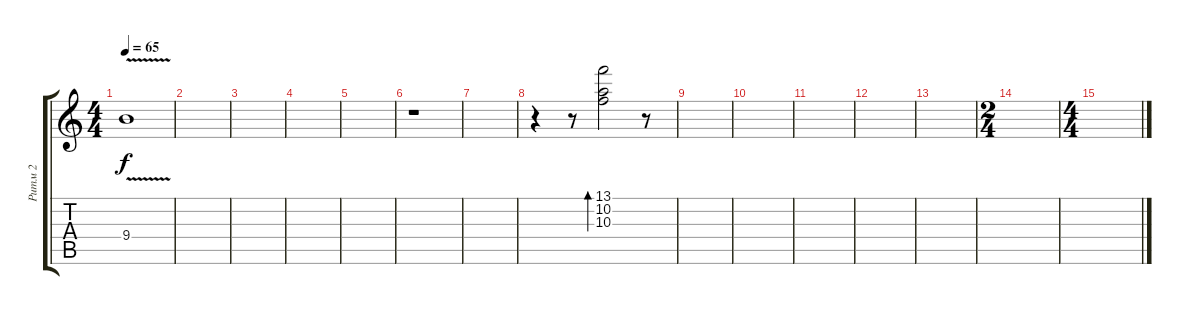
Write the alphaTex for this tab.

\track ("Ритм 2" "Ритм 2") {instrument distortionguitar}
\staff {score tabs}
\tuning (E4 B3 G3 D3 A2 E2) {hide}
\ts (4 4)
\tempo 65
\clef g2
\ks c
9.4{v t}.1{dy f} |
|
|
|
|
r.1{instrument acousticguitarnylon} |
|
r.4 r.8 (13.1 10.2 10.3).2{bd 240} r.8 |
|
|
|
|
|
\ts (2 4)
|
\ts (4 4)
